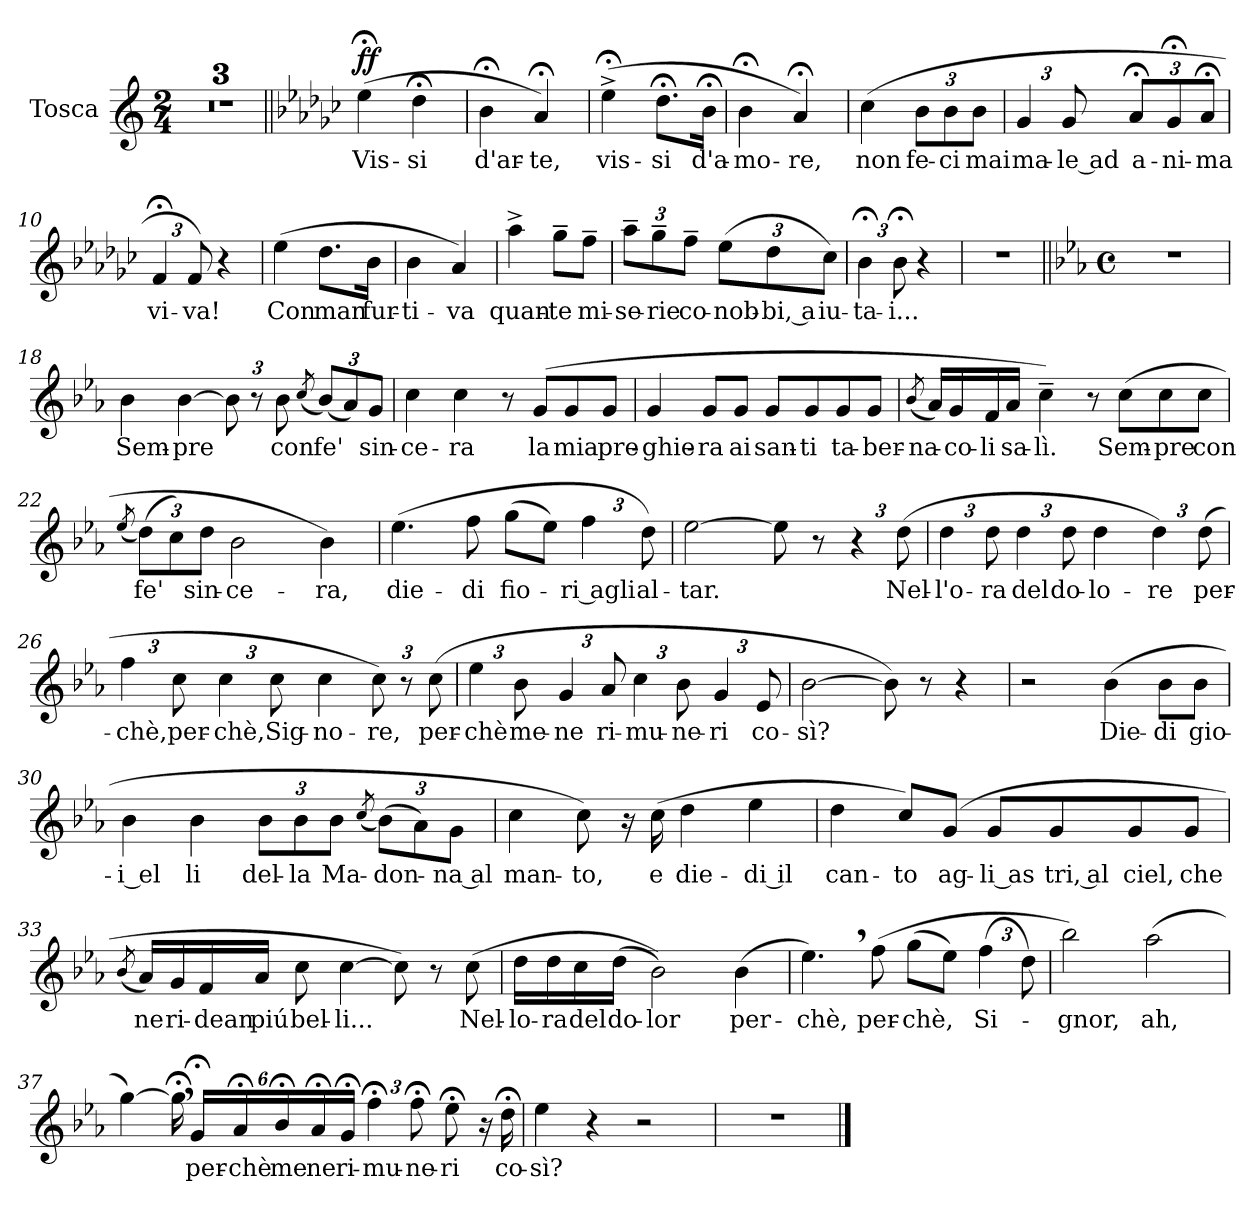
**kern	**text	**dynam
*part1	*part1	*part1
*staff1	*staff1	*staff1
*I"Tosca	*	*
*I'Tosca	*	*
*clefG2	*	*
*k[]	*	*
*M2/4	*	*
=1	=1	=1
2r	.	.
=2	=2	=2
2r	.	.
=3	=3	=3
2r	.	.
=4||	=4||	=4||
*k[b-e-a-d-g-c-]	*	*
!	!LO:LY:b	!LO:DY:b
(4ee-;<\	Vis-	ff
!	!LO:LY:b	!
4dd-;<\	-si	.
=5	=5	=5
!	!LO:LY:b	!
4b-;<\	d'ar-	.
!	!LO:LY:b	!
4a-;</)	-te,	.
=6	=6	=6
!	!LO:LY:b	!
(4ee-;<^\	vis-	.
!	!LO:LY:b	!
8.dd-;<\L	-si	.
!	!LO:LY:b	!
16b-;<\Jk	d'a-	.
=7	=7	=7
!	!LO:LY:b	!
4b-;<\	-mo-	.
!	!LO:LY:b	!
4a-;</)	-re,	.
=8	=8	=8
!	!LO:LY:b	!
(4cc-\	non	.
*Xbrackettup	*	*
!	!LO:LY:b	!
12b-\L	fe-	.
!	!LO:LY:b	!
12b-\	-ci	.
!	!LO:LY:b	!
12b-\J	mai	.
!!LO:LB:g=z
=9	=9	=9
!	!LO:LY:b	!
6g-/	ma-	.
!	!LO:LY:b	!
12g-/	le ad	.
!	!LO:LY:b	!
12a-;</L	a-	.
!	!LO:LY:b	!
12g-;</	-ni-	.
!	!LO:LY:b	!
12a-;</J	-ma	.
=10	=10	=10
!	!LO:LY:b	!
6f;</	vi-	.
!	!LO:LY:b	!
12f/)	-va!	.
4r	.	.
=11	=11	=11
!	!LO:LY:b	!
(4ee-\	Con	.
!	!LO:LY:b	!
8.dd-\L	man	.
!	!LO:LY:b	!
16b-\Jk	fur-	.
=12	=12	=12
!	!LO:LY:b	!
4b-\	-ti-	.
!	!LO:LY:b	!
4a-/)	-va	.
=13	=13	=13
!	!LO:LY:b	!
4aa-^\	quan-	.
!	!LO:LY:b	!
8gg-~\L	-te	.
!	!LO:LY:b	!
8ff~\J	mi-	.
=14	=14	=14
!	!LO:LY:b	!
12aa-~\L	-se-	.
!	!LO:LY:b	!
12gg-~\	-rie	.
!	!LO:LY:b	!
12ff~\J	co-	.
!	!LO:LY:b	!
(12ee-\L	-nob-	.
!	!LO:LY:b	!
12dd-\	-bi, a	.
!	!LO:LY:b	!
12cc-\J)	iu-	.
=15	=15	=15
!	!LO:LY:b	!
6b-;<\	-ta-	.
!	!LO:LY:b	!
12b-;<\	-i...	.
4r	.	.
!!LO:PB:g=z
=16	=16	=16
2r	.	.
=17||	=17||	=17||
*k[b-e-a-]	*	*
*M4/4	*	*
*met(c)	*	*
1r	.	.
=18	=18	=18
!	!LO:LY:b	!
4b-\	Sem-	.
!	!LO:LY:b	!
[4b-\	-pre	.
12b-\]	.	.
12r	.	.
!	!LO:LY:b	!
12b-\	con	.
(8qcc/	.	.
!	!LO:LY:b	!
(12b-/L)	fe'	.
12a-/)	.	.
!	!LO:LY:b	!
12g/J	sin-	.
=19	=19	=19
!	!LO:LY:b	!
4cc\	-ce-	.
!	!LO:LY:b	!
4cc\	-ra	.
8r	.	.
!	!LO:LY:b	!
(8g/L	la	.
!	!LO:LY:b	!
8g/	mia	.
!	!LO:LY:b	!
8g/J	pre-	.
!!LO:PB:g=z
=20	=20	=20
!	!LO:LY:b	!
4g/	-ghie-	.
!	!LO:LY:b	!
8g/L	-ra	.
!	!LO:LY:b	!
8g/J	ai	.
!	!LO:LY:b	!
8g/L	san-	.
!	!LO:LY:b	!
8g/	-ti	.
!	!LO:LY:b	!
8g/	ta-	.
!	!LO:LY:b	!
8g/J	-ber-	.
=21	=21	=21
(8qb-/	.	.
!	!LO:LY:b	!
16a-/LL)	-na-	.
!	!LO:LY:b	!
16g/	-co-	.
!	!LO:LY:b	!
16f/	-li	.
!	!LO:LY:b	!
16a-/JJ	sa-	.
!	!LO:LY:b	!
4cc~\)	-lì.	.
8r	.	.
!	!LO:LY:b	!
(8cc\L	Sem-	.
!	!LO:LY:b	!
8cc\	-pre	.
!	!LO:LY:b	!
8cc\J	con	.
=22	=22	=22
(8qee-/	.	.
!	!LO:LY:b	!
(12dd\L)	fe'	.
12cc\)	.	.
!	!LO:LY:b	!
12dd\J	sin-	.
!	!LO:LY:b	!
2b-\	-ce-	.
!	!LO:LY:b	!
4b-\)	-ra,	.
!!LO:PB:g=z
=23	=23	=23
!	!LO:LY:b	!
(4.ee-\	die-	.
!	!LO:LY:b	!
8ff\	-di	.
!	!LO:LY:b	!
(8gg\L	fio-	.
8ee-\J)	.	.
!	!LO:LY:b	!
6ff\	ri agli	.
!	!LO:LY:b	!
12dd\)	al-	.
=24	=24	=24
!	!LO:LY:b	!
[2ee-\	-tar.	.
8ee-\]	.	.
8r	.	.
6r	.	.
!	!LO:LY:b	!
(12dd\	Nel-	.
=25	=25	=25
!	!LO:LY:b	!
6dd\	-l'o-	.
!	!LO:LY:b	!
12dd\	-ra	.
!	!LO:LY:b	!
6dd\	del	.
!	!LO:LY:b	!
12dd\	do-	.
!	!LO:LY:b	!
4dd\	-lo-	.
!	!LO:LY:b	!
6dd\)	-re	.
!	!LO:LY:b	!
(12dd\	per-	.
!!LO:PB:g=z
=26	=26	=26
!	!LO:LY:b	!
6ff\	-chè,	.
!	!LO:LY:b	!
12cc\	per-	.
!	!LO:LY:b	!
6cc\	-chè,	.
!	!LO:LY:b	!
12cc\	Sig-	.
!	!LO:LY:b	!
4cc\	-no-	.
!	!LO:LY:b	!
12cc\)	-re,	.
12r	.	.
!	!LO:LY:b	!
(12cc\	per-	.
=27	=27	=27
!	!LO:LY:b	!
6ee-\	-chè	.
!	!LO:LY:b	!
12b-\	me-	.
!	!LO:LY:b	!
6g/	-ne	.
!	!LO:LY:b	!
12a-/	ri-	.
!	!LO:LY:b	!
6cc\	-mu-	.
!	!LO:LY:b	!
12b-\	-ne-	.
!	!LO:LY:b	!
6g/	-ri	.
!	!LO:LY:b	!
12e-/	co-	.
=28	=28	=28
!	!LO:LY:b	!
[2b-\	-sì?	.
8b-\])	.	.
8r	.	.
4r	.	.
!!LO:PB:g=z
=29	=29	=29
2r	.	.
!	!LO:LY:b	!
(4b-\	Die-	.
!	!LO:LY:b	!
8b-\L	-di	.
!	!LO:LY:b	!
8b-\J	gio-	.
=30	=30	=30
!	!LO:LY:b	!
4b-\	i el	.
!	!LO:LY:b	!
4b-\	-li	.
!	!LO:LY:b	!
12b-\L	del-	.
!	!LO:LY:b	!
12b-\	-la	.
!	!LO:LY:b	!
12b-\J	Ma-	.
(8qcc/	.	.
!	!LO:LY:b	!
(>12b-\L)	-don-	.
12a-\)	.	.
!	!LO:LY:b	!
12g\J	na al	.
=31	=31	=31
!	!LO:LY:b	!
4cc\	man-	.
!	!LO:LY:b	!
8cc\)	-to,	.
16r	.	.
!	!LO:LY:b	!
(16cc\	e	.
!	!LO:LY:b	!
4dd\	die-	.
!	!LO:LY:b	!
4ee-\	di il	.
!!LO:PB:g=z
=32	=32	=32
!	!LO:LY:b	!
4dd\	can-	.
!	!LO:LY:b	!
8cc/L)	-to	.
!	!LO:LY:b	!
(8g/J	ag-	.
!	!LO:LY:b	!
8g/L	li as	.
!	!LO:LY:b	!
8g/	tri, al	.
!	!LO:LY:b	!
8g/	ciel,	.
!	!LO:LY:b	!
8g/J	che	.
=33	=33	=33
(8qb-/	.	.
!	!LO:LY:b	!
16a-/LL)	ne	.
!	!LO:LY:b	!
16g/	ri-	.
!	!LO:LY:b	!
16f/	-dean	.
!	!LO:LY:b	!
16a-/JJ	piú	.
!	!LO:LY:b	!
8cc\	bel-	.
!	!LO:LY:b	!
[4cc\	-li...	.
8cc\])	.	.
8r	.	.
!	!LO:LY:b	!
(8cc\	Nel-	.
=34	=34	=34
!	!LO:LY:b	!
16dd\LL	-lo-	.
!	!LO:LY:b	!
16dd\	-ra	.
!	!LO:LY:b	!
16cc\	del	.
!	!LO:LY:b	!
(16dd\JJ	do-	.
!	!LO:LY:b	!
2b-\))	-lor	.
!	!LO:LY:b	!
(4b-\	per-	.
!!LO:PB:g=z
=35	=35	=35
!	!LO:LY:b	!
4.ee-,\)	-chè,	.
!	!LO:LY:b	!
(8ff\	per-	.
!	!LO:LY:b	!
(8gg\L	-chè,	.
8ee-\J)	.	.
!	!LO:LY:b	!
(6ff\	Si-	.
12dd\)	.	.
=36	=36	=36
!	!LO:LY:b	!
2bb-\)	-gnor,	.
!	!LO:LY:b	!
(2aa-\	ah,	.
!!LO:PB:g=z
=37	=37	=37
[4gg\)	.	.
24gg;<,\]	.	.
!	!LO:LY:b	!
24g;</LL	per-	.
!	!LO:LY:b	!
24a-;</	-chè	.
!	!LO:LY:b	!
24b-;</	me	.
!	!LO:LY:b	!
24a-;</	ne	.
!	!LO:LY:b	!
24g;</JJ	ri-	.
!	!LO:LY:b	!
6ff;<\	-mu-	.
!	!LO:LY:b	!
12ff;<\	-ne-	.
!	!LO:LY:b	!
8ee-;<\	-ri	.
16r	.	.
!	!LO:LY:b	!
16dd;<\	co-	.
=38	=38	=38
!	!LO:LY:b	!
4ee-\	-sì?	.
4r	.	.
2r	.	.
=39	=39	=39
1r	.	.
==	==	==
*-	*-	*-
